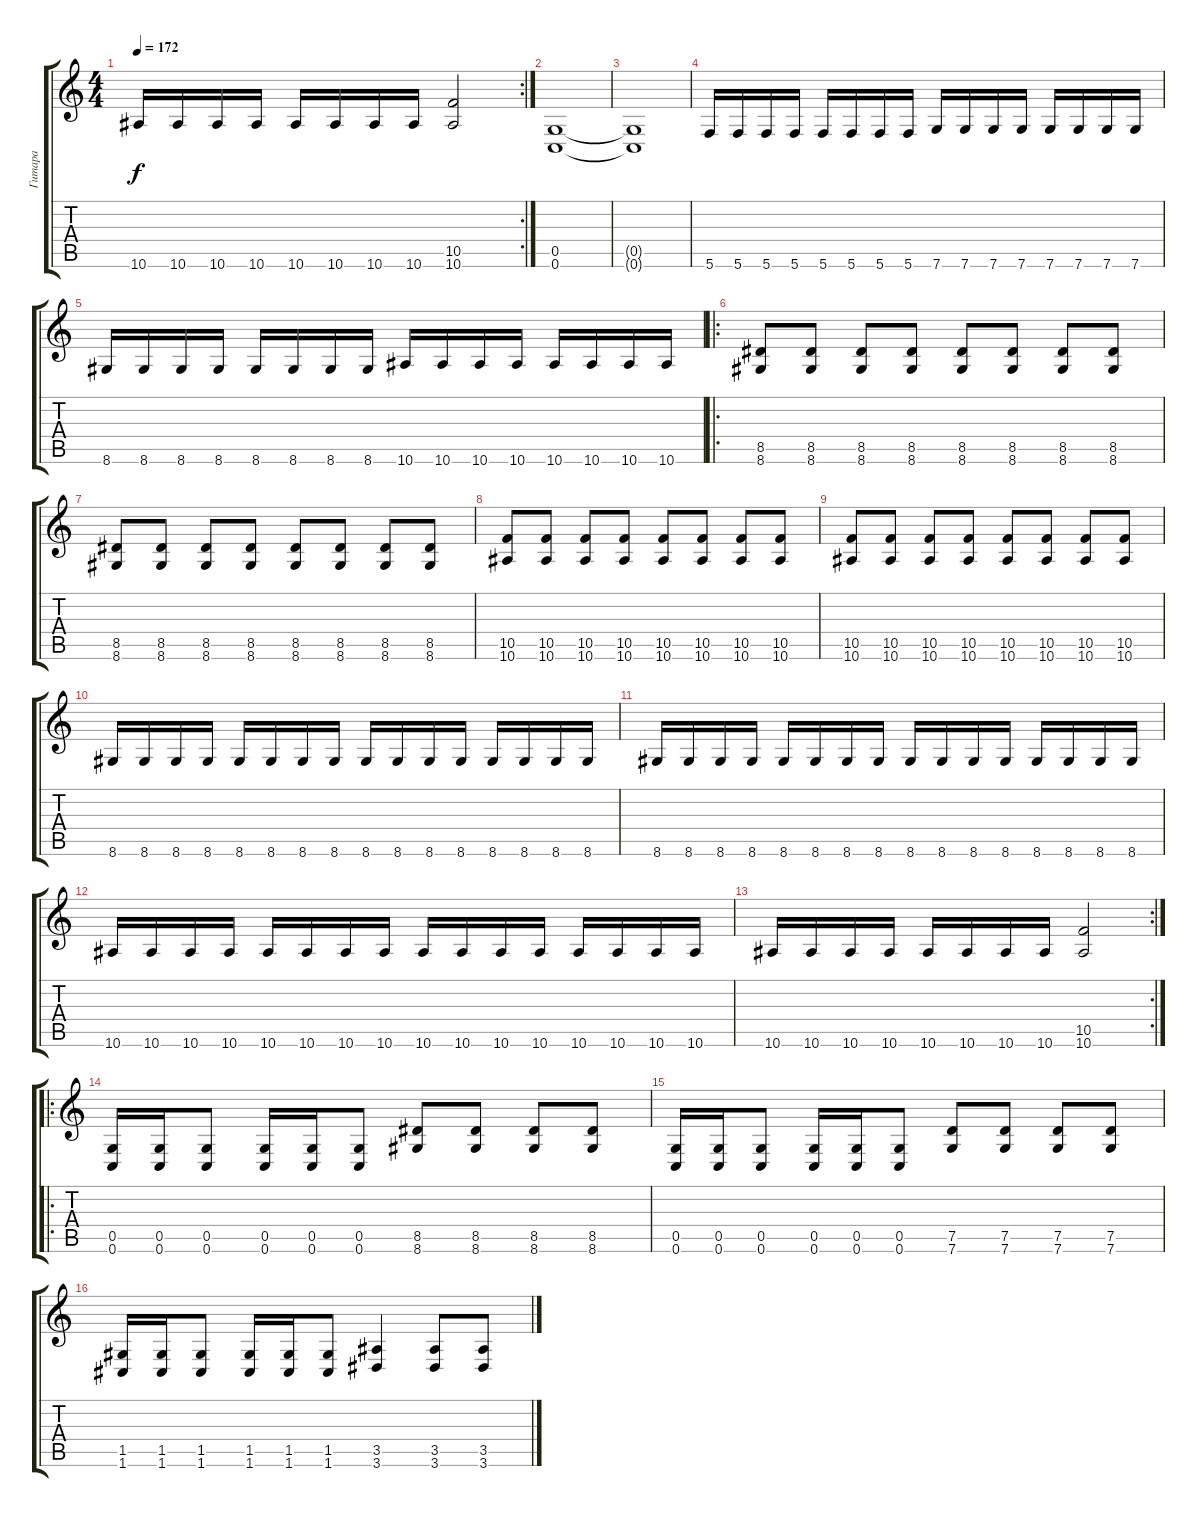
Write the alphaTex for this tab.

\track ("Гитара" "Гитара") {instrument distortionguitar}
\staff {score tabs}
\tuning (D4 A3 F3 C3 G2 C2) {hide}
\rc 2
\ts (4 4)
\tempo 172
\clef g2
\ks c
10.6.16{dy f} 10.6.16 10.6.16 10.6.16 10.6.16 10.6.16 10.6.16 10.6.16 (10.5 10.6).2 |
(0.5 0.6).1 |
(0.5{t} 0.6{t}).1 |
5.6.16 5.6.16 5.6.16 5.6.16 5.6.16 5.6.16 5.6.16 5.6.16 7.6.16 7.6.16 7.6.16 7.6.16 7.6.16 7.6.16 7.6.16 7.6.16 |
8.6.16 8.6.16 8.6.16 8.6.16 8.6.16 8.6.16 8.6.16 8.6.16 10.6.16 10.6.16 10.6.16 10.6.16 10.6.16 10.6.16 10.6.16 10.6.16 |
\ro
(8.5 8.6).8 (8.5 8.6).8 (8.5 8.6).8 (8.5 8.6).8 (8.5 8.6).8 (8.5 8.6).8 (8.5 8.6).8 (8.5 8.6).8 |
(8.5 8.6).8 (8.5 8.6).8 (8.5 8.6).8 (8.5 8.6).8 (8.5 8.6).8 (8.5 8.6).8 (8.5 8.6).8 (8.5 8.6).8 |
(10.5 10.6).8 (10.5 10.6).8 (10.5 10.6).8 (10.5 10.6).8 (10.5 10.6).8 (10.5 10.6).8 (10.5 10.6).8 (10.5 10.6).8 |
(10.5 10.6).8 (10.5 10.6).8 (10.5 10.6).8 (10.5 10.6).8 (10.5 10.6).8 (10.5 10.6).8 (10.5 10.6).8 (10.5 10.6).8 |
8.6.16 8.6.16 8.6.16 8.6.16 8.6.16 8.6.16 8.6.16 8.6.16 8.6.16 8.6.16 8.6.16 8.6.16 8.6.16 8.6.16 8.6.16 8.6.16 |
8.6.16 8.6.16 8.6.16 8.6.16 8.6.16 8.6.16 8.6.16 8.6.16 8.6.16 8.6.16 8.6.16 8.6.16 8.6.16 8.6.16 8.6.16 8.6.16 |
10.6.16 10.6.16 10.6.16 10.6.16 10.6.16 10.6.16 10.6.16 10.6.16 10.6.16 10.6.16 10.6.16 10.6.16 10.6.16 10.6.16 10.6.16 10.6.16 |
\rc 2
10.6.16 10.6.16 10.6.16 10.6.16 10.6.16 10.6.16 10.6.16 10.6.16 (10.5 10.6).2 |
\ro
(0.5 0.6).16 (0.5 0.6).16 (0.5 0.6).8 (0.5 0.6).16 (0.5 0.6).16 (0.5 0.6).8 (8.5 8.6).8 (8.5 8.6).8 (8.5 8.6).8 (8.5 8.6).8 |
(0.5 0.6).16 (0.5 0.6).16 (0.5 0.6).8 (0.5 0.6).16 (0.5 0.6).16 (0.5 0.6).8 (7.5 7.6).8 (7.5 7.6).8 (7.5 7.6).8 (7.5 7.6).8 |
(1.5 1.6).16 (1.5 1.6).16 (1.5 1.6).8 (1.5 1.6).16 (1.5 1.6).16 (1.5 1.6).8 (3.5 3.6).4 (3.5 3.6).8 (3.5 3.6).8
